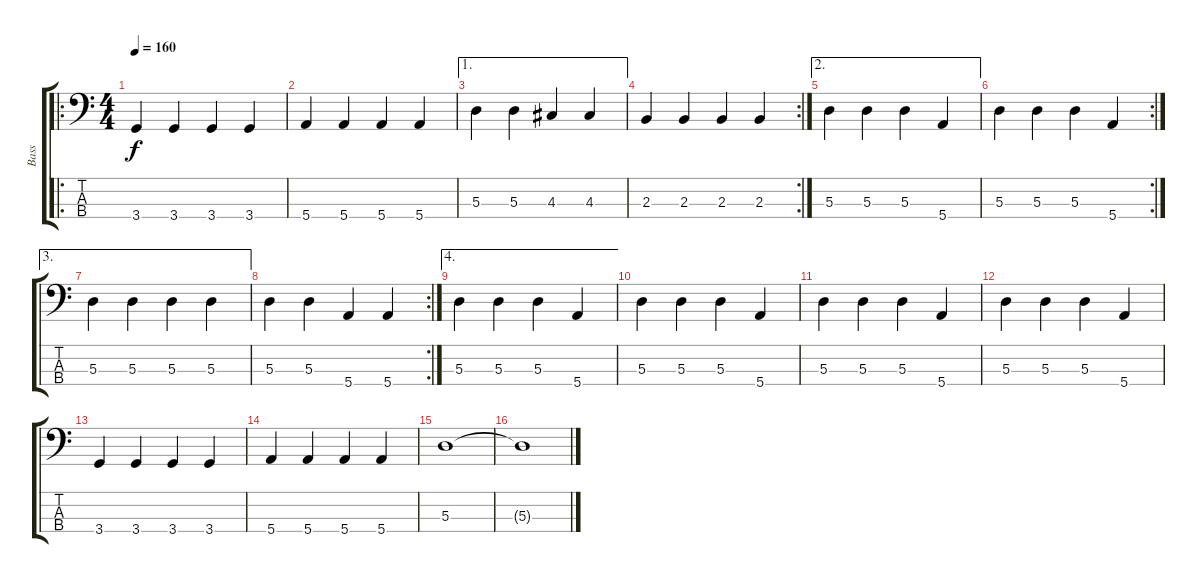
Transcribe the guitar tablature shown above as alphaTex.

\track ("Bass" "Bass") {instrument fretlessbass}
\staff {score tabs}
\tuning (G2 D2 A1 E1) {hide}
\ro
\ts (4 4)
\tempo 160
\clef f4
\ks c
3.4.4{dy f} 3.4.4 3.4.4 3.4.4 |
5.4.4 5.4.4 5.4.4 5.4.4 |
\ae 1
5.3.4 5.3.4 4.3.4 4.3.4 |
\rc 2
2.3.4 2.3.4 2.3.4 2.3.4 |
\ae 2
5.3.4 5.3.4 5.3.4 5.4.4 |
\rc 2
5.3.4 5.3.4 5.3.4 5.4.4 |
\ae 3
5.3.4 5.3.4 5.3.4 5.3.4 |
\rc 2
5.3.4 5.3.4 5.4.4 5.4.4 |
\ae 4
5.3.4 5.3.4 5.3.4 5.4.4 |
5.3.4 5.3.4 5.3.4 5.4.4 |
5.3.4 5.3.4 5.3.4 5.4.4 |
5.3.4 5.3.4 5.3.4 5.4.4 |
3.4.4 3.4.4 3.4.4 3.4.4 |
5.4.4 5.4.4 5.4.4 5.4.4 |
5.3.1{volume 0} |
5.3{t}.1
